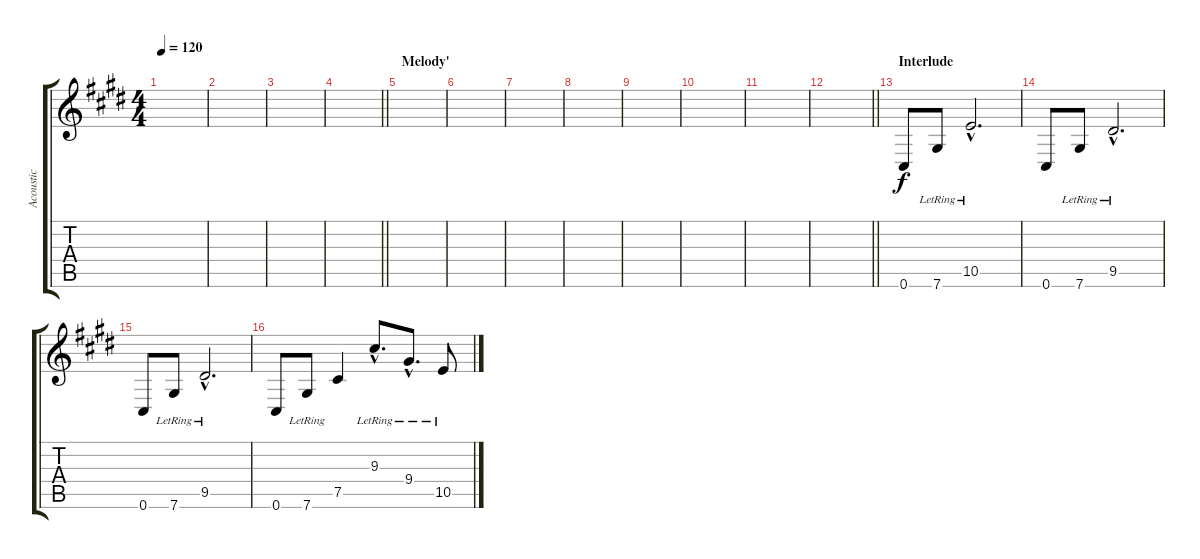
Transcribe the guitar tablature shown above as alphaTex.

\track ("Acoustic" "Acoustic") {instrument acousticguitarsteel}
\staff {score tabs}
\tuning (Db4 Ab3 E3 B2 Gb2 Db2) {hide}
\ts (4 4)
\tempo 120
\clef g2
\ks c#minor
|
|
|
\barLineRight lightlight
|
\section ("" "Melody'")
|
|
|
|
|
|
|
\barLineRight lightlight
|
\section ("" "Interlude")
0.6.8 7.6{lr}.8 10.5{hac lr}.2{d} |
0.6.8 7.6{lr}.8 9.5{hac lr}.2{d} |
0.6.8 7.6{lr}.8 9.5{hac lr}.2{d} |
0.6.8 7.6{lr}.8 7.5.4 9.3{hac lr}.8{d} 9.4{hac lr}.8{d} 10.5{lr}.8
